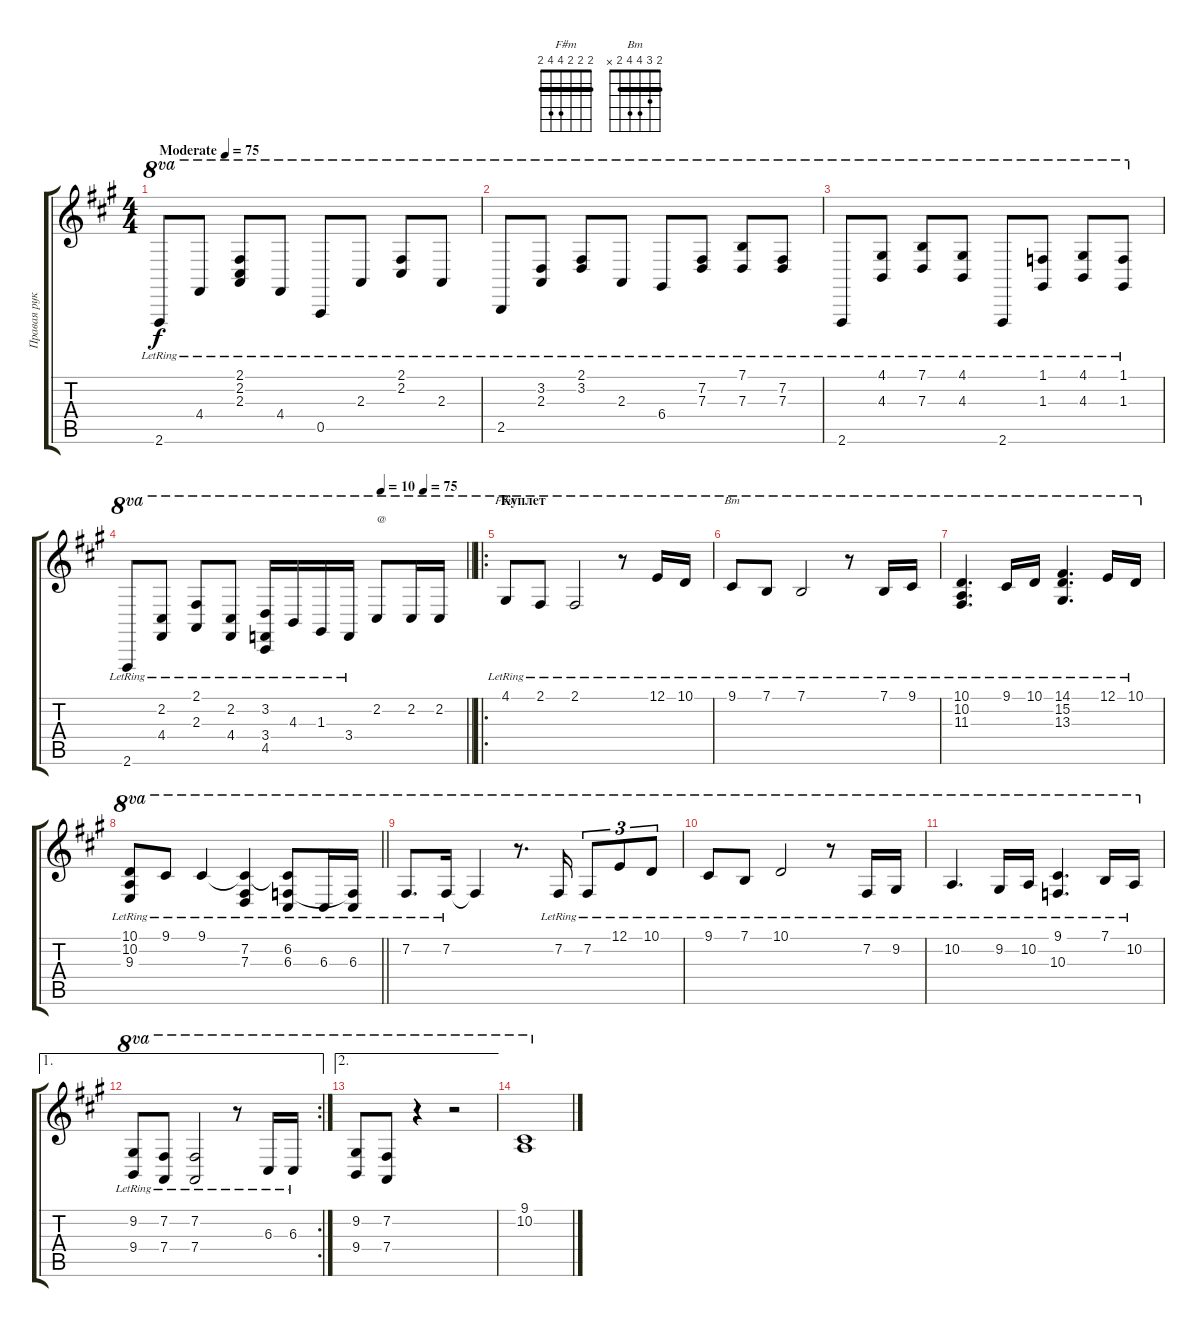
\track ("Правая рука" "Правая рук") {instrument acousticgrandpiano}
\staff {score tabs}
\tuning (E4 B3 G3 D3 A2 E2) {hide}
\chord ("F#m" 2 2 2 4 4 2) {barre 2}
\chord ("Bm" 2 3 4 4 2 x) {barre 2}
\ts (4 4)
\tempo (75 "Moderate")
\clef g2
\ks f#minor
2.6{lr}.8{ot 8va dy f instrument acousticgrandpiano} 4.4{lr}.8{ot 8va} (2.1{lr} 2.2{lr} 2.3{lr}).8{ot 8va} 4.4{lr}.8{ot 8va} 0.5{lr}.8{ot 8va} 2.3{lr}.8{ot 8va} (2.1{lr} 2.2{lr}).8{ot 8va} 2.3{lr}.8{ot 8va} |
2.5{lr}.8{ot 8va} (3.2{lr} 2.3{lr}).8{ot 8va} (2.1{lr} 3.2{lr}).8{ot 8va} 2.3{lr}.8{ot 8va} 6.4{lr}.8{ot 8va} (7.2{lr} 7.3{lr}).8{ot 8va} (7.1{lr} 7.3{lr}).8{ot 8va} (7.2{lr} 7.3{lr}).8{ot 8va} |
2.6{lr}.8{ot 8va} (4.1{lr} 4.3{lr}).8{ot 8va} (7.1{lr} 7.3{lr}).8{ot 8va} (4.1{lr} 4.3{lr}).8{ot 8va} 2.6{lr}.8{ot 8va} (1.1{lr} 1.3{lr}).8{ot 8va} (4.1{lr} 4.3{lr}).8{ot 8va} (1.1{lr} 1.3{lr}).8{ot 8va} |
\tempo (10 0.75)
\tempo (75 0.875)
\barLineRight lightlight
2.6{lr}.8{ot 8va} (2.2{lr} 4.4{lr}).8{ot 8va} (2.1{lr} 2.3{lr}).8{ot 8va} (2.2{lr} 4.4{lr}).8{ot 8va} (3.2{lr} 3.4{lr} 4.5{lr}).16{ot 8va} 4.3{lr}.16{ot 8va} 1.3{lr}.16{ot 8va} 3.4{lr}.16{ot 8va} 2.2.8{ot 8va txt "@"} 2.2.16{ot 8va} 2.2.16{ot 8va} |
\ro
\section ("" "Куплет")
4.1{lr}.8{ch "F#m" ot 8va} 2.1{lr}.8{ot 8va} 2.1{lr}.2{ot 8va} r.8{ot 8va} 12.1{lr}.16{ot 8va} 10.1{lr}.16{ot 8va} |
9.1{lr}.8{ch "Bm" ot 8va} 7.1{lr}.8{ot 8va} 7.1{lr}.2{ot 8va} r.8{ot 8va} 7.1{lr}.16{ot 8va} 9.1{lr}.16{ot 8va} |
(10.1{lr} 10.2{lr} 11.3{lr}).4{d ot 8va} 9.1{lr}.16{ot 8va} 10.1{lr}.16{ot 8va} (14.1{lr} 15.2{lr} 13.3{lr}).4{d ot 8va} 12.1{lr}.16{ot 8va} 10.1{lr}.16{ot 8va} |
\barLineRight lightlight
(10.1{lr} 10.2{lr} 9.3{lr}).8{ot 8va} 9.1{lr}.8{ot 8va} 9.1{lr}.4{ot 8va} (9.1{t} 7.2{lr} 7.3{lr}).4{ot 8va} (9.1{t} 6.2{lr} 6.3{lr}).8{ot 8va} 6.3{lr}.16{ot 8va} (6.2{t} 6.3{lr}).16{ot 8va} |
\section ("" "")
7.2{lr}.8{d ot 8va} 7.2{lr}.16{ot 8va} 7.2{t}.4{ot 8va} r.8{d ot 8va} 7.2{lr}.16{ot 8va} 7.2{lr}.8{tu (3 2) ot 8va} 12.1{lr}.8{tu (3 2) ot 8va} 10.1{lr}.8{tu (3 2) ot 8va} |
9.1{lr}.8{ot 8va} 7.1{lr}.8{ot 8va} 10.1{lr}.2{ot 8va} r.8{ot 8va} 7.2{lr}.16{ot 8va} 9.2{lr}.16{ot 8va} |
10.2{lr}.4{d ot 8va} 9.2{lr}.16{ot 8va} 10.2{lr}.16{ot 8va} (9.1{lr} 10.3{lr}).4{d ot 8va} 7.1{lr}.16{ot 8va} 10.2{lr}.16{ot 8va} |
\ae 1
\rc 2
(9.2{lr} 9.4{lr}).8{ot 8va} (7.2{lr} 7.4{lr}).8{ot 8va} (7.2{lr} 7.4{lr}).2{ot 8va} r.8{ot 8va} 6.3{lr}.16{ot 8va} 6.3{lr}.16{ot 8va} |
\ae 2
(9.2 9.4).8{ot 8va} (7.2 7.4).8{ot 8va} r.4{ot 8va} r.2{ot 8va} |
(9.1 10.2).1{ot 8va}
